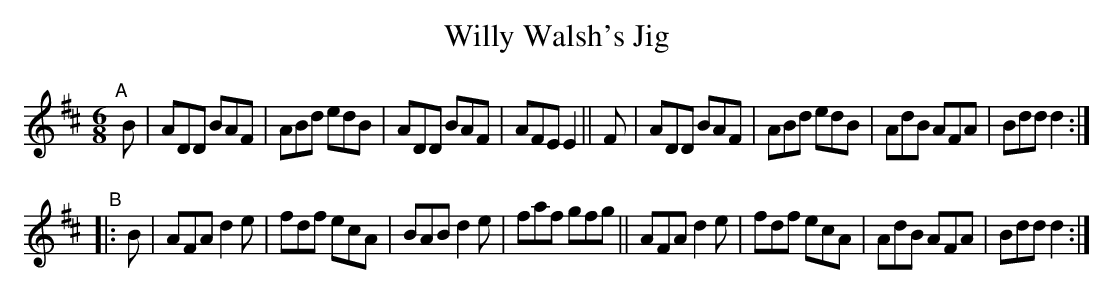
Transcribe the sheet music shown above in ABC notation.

X:1
T: Willy Walsh's Jig
M: 6/8
L: 1/8
K: D
"^A"[|]\
B | ADD BAF | ABd edB | ADD BAF | AFE E2 ||\
F | ADD BAF | ABd edB | AdB AFA | Bdd d2 :|
"^B"|: B |\
AFA d2e | fdf ecA | BAB d2e | faf gfg ||\
AFA d2e | fdf ecA | AdB AFA | Bdd d2 :|
